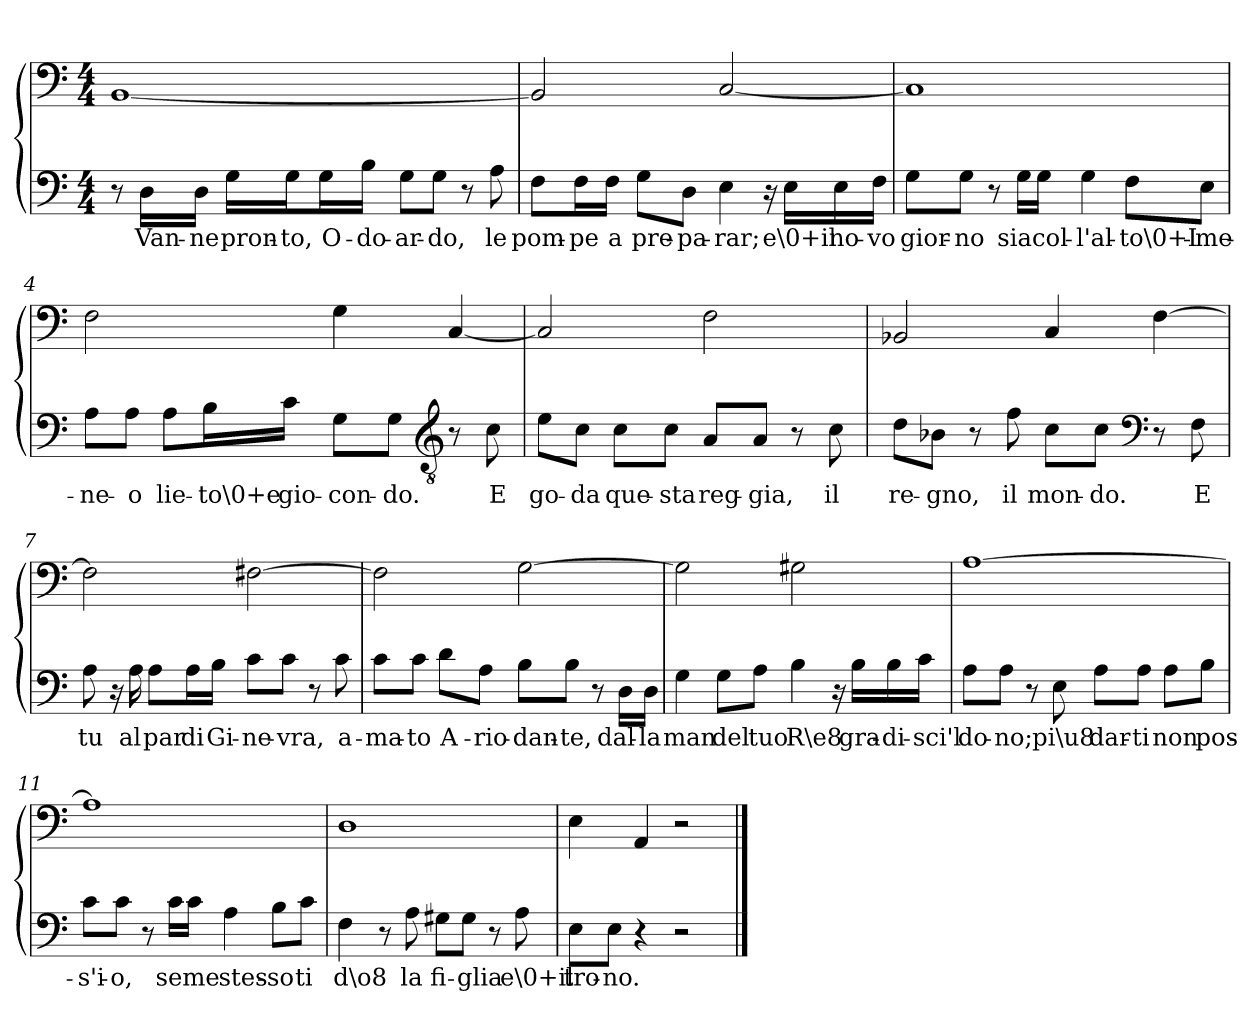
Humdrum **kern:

**kern	**text	**kern
*part1	*part1	*part1
*staff2	*staff2	*staff1
*clefF4	*	*clefF4
*k[]	*	*k[]
*a:	*	*a:
*M4/4	*	*M4/4
=1	=1	=1
8r	.	[1BB/
16D\LL	Van-	.
16D\JJ	-ne	.
16G\LL	pron-	.
16G\J	-to,	.
16G\L	O-	.
16B\JJ	-do-	.
8G\L	-ar-	.
8G\J	-do,	.
8r	.	.
8A\	le	.
=2	=2	=2
8F\L	pom-	2BB/]
16F\L	-pe	.
16F\JJ	a	.
8G\L	pre-	.
8D\J	-pa-	.
4E\	-rar;	[2C/
16r	.	.
16E\LL	e\0+il	.
16E\	no-	.
16F\JJ	-vo	.
=3	=3	=3
8G\L	gior-	1C/]
8G\J	-no	.
8r	.	.
16G\LL	sia	.
16G\JJ	col-	.
4G\	-l'al-	.
8F\L	-to\0+I-	.
8E\J	-me-	.
=4	=4	=4
8A\L	-ne-	2F\
8A\J	-o	.
8A\L	lie-	.
16B\L	-to\0+e	.
16c\JJ	gio-	.
8G\L	-con-	4G\
8G\J	-do.	.
*clefGv2	*	*
8r	.	[4C/
8c\	E	.
=5	=5	=5
8e\L	go-	2C/]
8c\J	-da	.
8c\L	que-	.
8c\J	-sta	.
8A/L	reg-	2F\
8A/J	-gia,	.
8r	.	.
8c\	il	.
=6	=6	=6
8d\L	re-	2BB-X/
8B-X\J	-gno,	.
8r	.	.
8f\	il	.
8c\L	mon-	4C/
8c\J	-do.	.
*clefF4	*	*
8r	.	[4F\
8F\	E	.
=7	=7	=7
8A\	tu	2F\]
16r	.	.
16A\	al	.
8A\L	par	.
16A\L	di	.
16B\JJ	Gi-	.
8c\L	-ne-	[2F#X\
8c\J	-vra,	.
8r	.	.
8c\	a-	.
=8	=8	=8
8c\L	-ma-	2F#\]
8c\J	-to	.
8d\L	A-	.
8A\J	-rio-	.
8B\L	-dan-	[2G\
8B\J	-te,	.
8r	.	.
16D\LL	dal-	.
16D\JJ	-la	.
=9	=9	=9
4G\	man	2G\]
8G\L	del	.
8A\J	tuo	.
4B\	R\e8	2G#X\
16r	.	.
16B\LL	gra-	.
16B\	-di-	.
16c\JJ	-sci'l	.
=10	=10	=10
8A\L	do-	[1A\
8A\J	-no;	.
8r	.	.
8E\	pi\u8	.
8A\L	dar-	.
8A\J	-ti	.
8A\L	non	.
8B\J	pos-	.
=11	=11	=11
8c\L	-s'i-	1A\]
8c\J	-o,	.
8r	.	.
16c\LL	se	.
16c\JJ	me	.
4A\	stes-	.
8B\L	-so	.
8c\J	ti	.
=12	=12	=12
4F\	d\o8	1D\
8r	.	.
8A\	la	.
8G#X\L	fi-	.
8G#\J	-glia	.
8r	.	.
8A\	e\0+il	.
=13	=13	=13
8E\L	tro-	4E\
8E\J	-no.	.
4r	.	4AA/
2r	.	2r
==	==	==
*-	*-	*-
